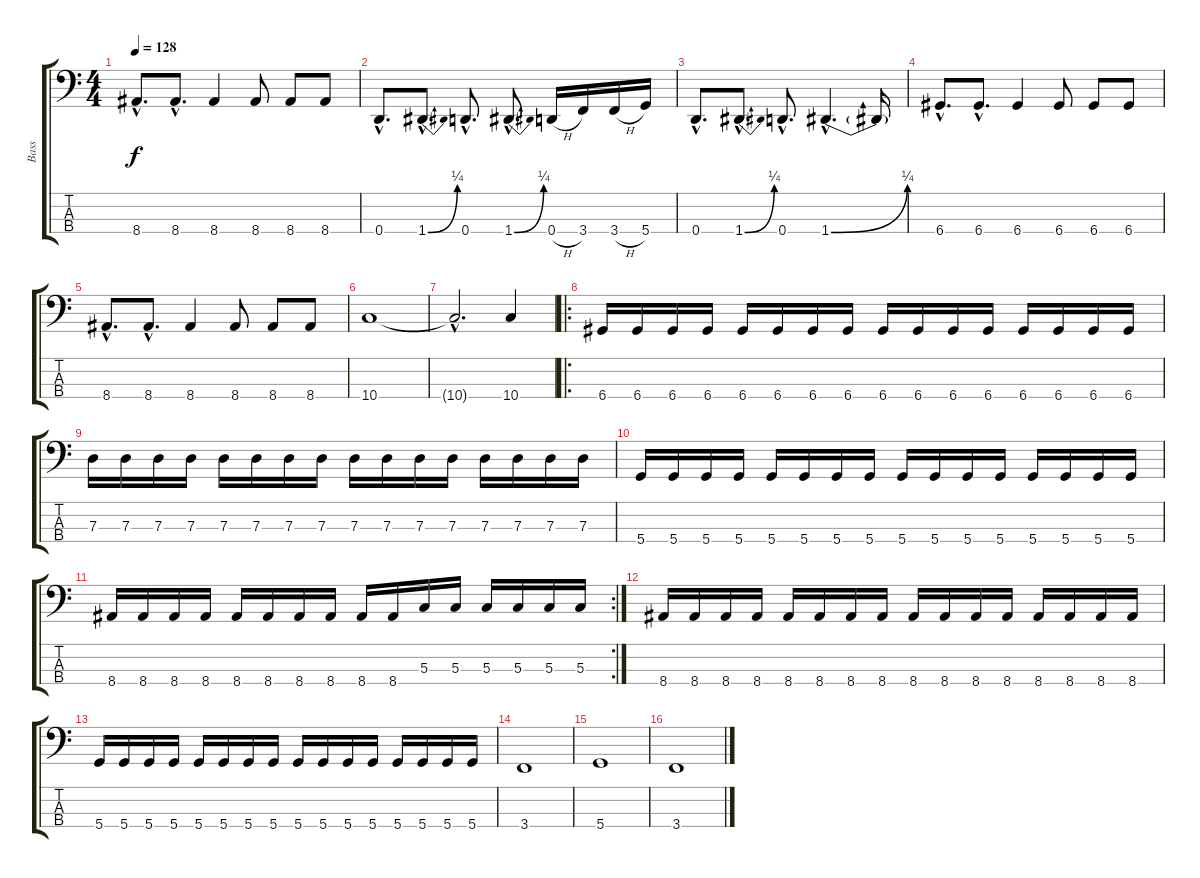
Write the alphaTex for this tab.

\track ("Bass" "Bass") {instrument electricbassfinger}
\staff {score tabs}
\tuning (F2 C2 G1 D1) {hide}
\ts (4 4)
\tempo 128
\clef f4
\ks c
8.4{hac}.8{d dy f} 8.4{hac}.8{d} 8.4.4 8.4.8 8.4.8 8.4.8 |
0.4{hac}.8{d} 1.4{be (bend 0 0 60 1) hac}.8{d} 0.4{hac}.8{d} 1.4{be (bend 0 0 60 1) hac}.8{d} 0.4{h}.16 3.4.16 3.4{h}.16 5.4.16 |
0.4{hac}.8{d} 1.4{be (bend 0 0 60 1) hac}.8{d} 0.4{hac}.8{d} 1.4{be (bend 0 0 60 1) hac}.4{d} 1.4{t}.16 |
6.4{hac}.8{d} 6.4{hac}.8{d} 6.4.4 6.4.8 6.4.8 6.4.8 |
8.4{hac}.8{d} 8.4{hac}.8{d} 8.4.4 8.4.8 8.4.8 8.4.8 |
10.4.1 |
10.4{hac t}.2{d} 10.4.4 |
\ro
6.4.16 6.4.16 6.4.16 6.4.16 6.4.16 6.4.16 6.4.16 6.4.16 6.4.16 6.4.16 6.4.16 6.4.16 6.4.16 6.4.16 6.4.16 6.4.16 |
7.3.16 7.3.16 7.3.16 7.3.16 7.3.16 7.3.16 7.3.16 7.3.16 7.3.16 7.3.16 7.3.16 7.3.16 7.3.16 7.3.16 7.3.16 7.3.16 |
5.4.16 5.4.16 5.4.16 5.4.16 5.4.16 5.4.16 5.4.16 5.4.16 5.4.16 5.4.16 5.4.16 5.4.16 5.4.16 5.4.16 5.4.16 5.4.16 |
\rc 2
8.4.16 8.4.16 8.4.16 8.4.16 8.4.16 8.4.16 8.4.16 8.4.16 8.4.16 8.4.16 5.3.16 5.3.16 5.3.16 5.3.16 5.3.16 5.3.16 |
8.4.16 8.4.16 8.4.16 8.4.16 8.4.16 8.4.16 8.4.16 8.4.16 8.4.16 8.4.16 8.4.16 8.4.16 8.4.16 8.4.16 8.4.16 8.4.16 |
5.4.16 5.4.16 5.4.16 5.4.16 5.4.16 5.4.16 5.4.16 5.4.16 5.4.16 5.4.16 5.4.16 5.4.16 5.4.16 5.4.16 5.4.16 5.4.16 |
3.4.1 |
5.4.1 |
3.4.1
